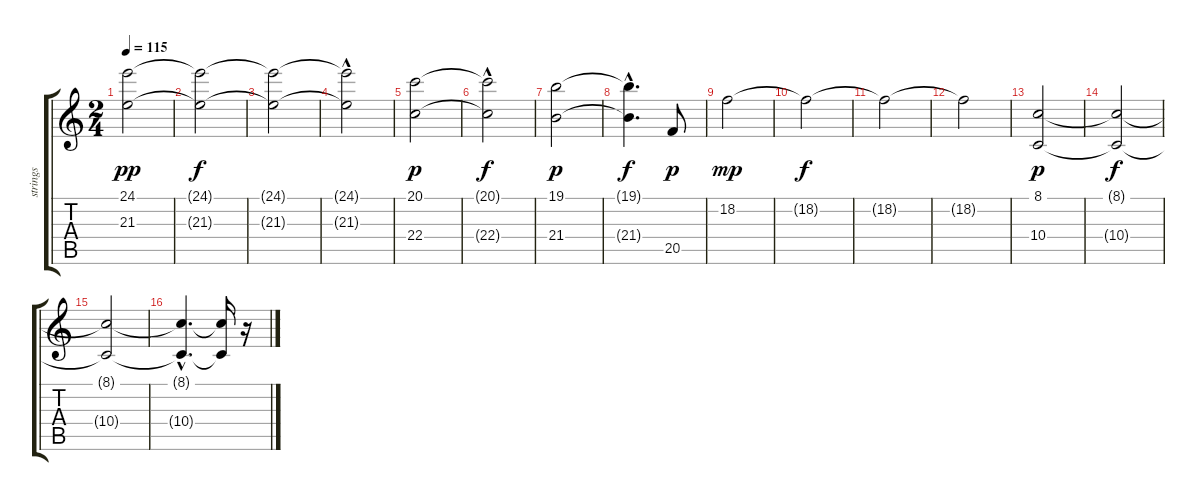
\track ("strings" "strings") {instrument stringensemble2}
\staff {score tabs}
\tuning (E4 B3 G3 D3 A2 E2) {hide}
\ts (2 4)
\tempo 115
\clef g2
\ks c
(24.1 21.3).2{dy pp} |
(24.1{t} 21.3{t}).2{dy f} |
(24.1{t} 21.3{t}).2 |
(24.1{t} 21.3{hac t}).2 |
(20.1 22.4).2{dy p} |
(20.1{hac t} 22.4{t}).2{dy f} |
(19.1 21.4).2{dy p} |
(19.1{t} 21.4{hac t}).4{d dy f} 20.5.8{dy p} |
18.2.2{dy mp} |
18.2{t}.2{dy f} |
18.2{t}.2 |
18.2{t}.2 |
(8.1 10.4).2{dy p} |
(8.1{t} 10.4{t}).2{dy f} |
(8.1{t} 10.4{t}).2 |
(8.1{hac t} 10.4{hac t}).4{d} (8.1{t} 10.4{t}).16 r.16
